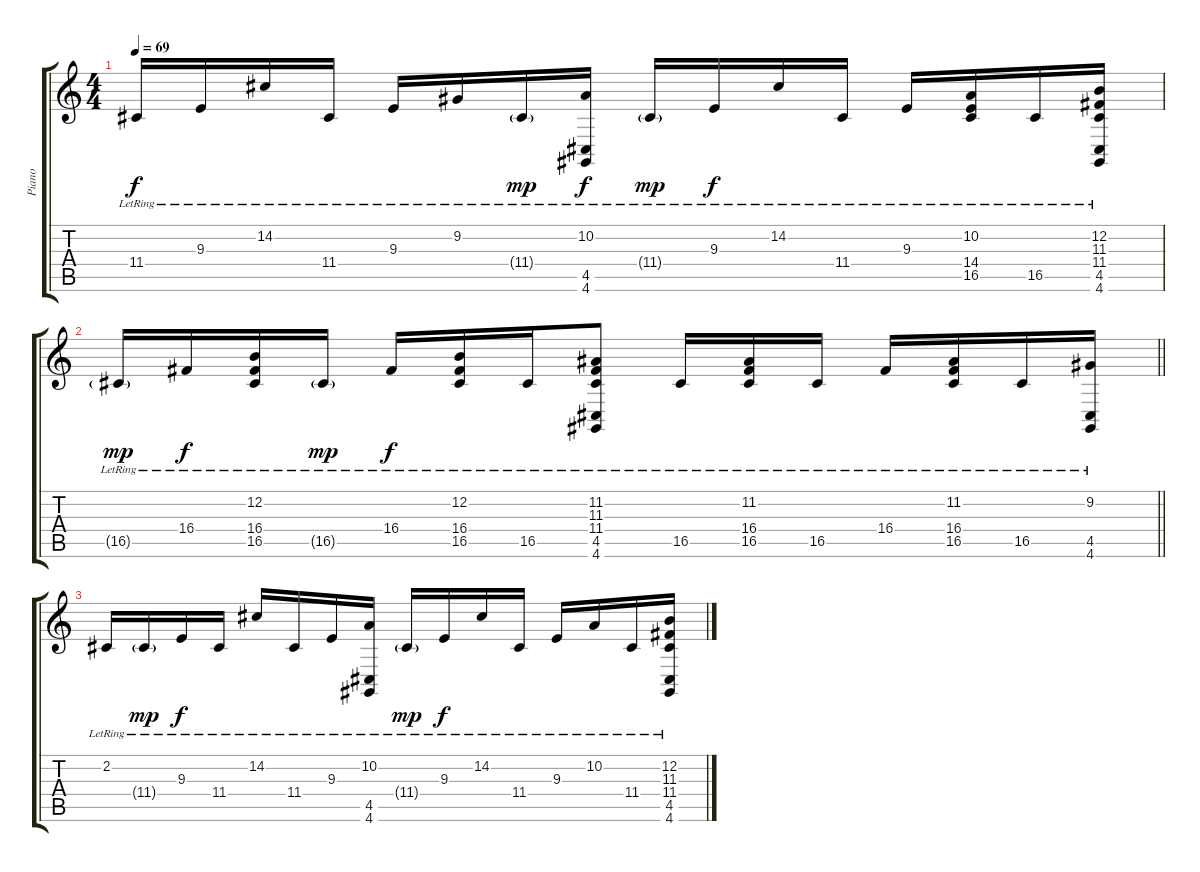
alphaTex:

\track ("Piano" "Piano") {instrument brightacousticpiano}
\staff {score tabs}
\tuning (E4 B3 G3 D3 A2 E2) {hide}
\ts (4 4)
\tempo 69
\clef g2
\ks aminor
11.4{lr}.16{dy f} 9.3{lr}.16 14.2{lr}.16 11.4{lr}.16 9.3{lr}.16 9.2{lr}.16 11.4{g lr}.16{dy mp} (10.2{lr} 4.5{lr} 4.6{lr}).16{dy f} 11.4{g lr}.16{dy mp} 9.3{lr}.16{dy f} 14.2{lr}.16 11.4{lr}.16 9.3{lr}.16 (10.2{lr} 14.4{lr} 16.5{lr}).16 16.5{lr}.16 (12.2{lr} 11.3{lr} 11.4{lr} 4.5{lr} 4.6{lr}).16 |
\barLineRight lightlight
16.5{g lr}.16{dy mp} 16.4{lr}.16{dy f} (12.2{lr} 16.4{lr} 16.5{lr}).16 16.5{g lr}.16{dy mp} 16.4{lr}.16{dy f} (12.2{lr} 16.4{lr} 16.5{lr}).16 16.5{lr}.16 (11.2{lr} 11.3{lr} 11.4{lr} 4.5{lr} 4.6{lr}).8 16.5{lr}.16 (11.2{lr} 16.4{lr} 16.5{lr}).16 16.5{lr}.16 16.4{lr}.16 (11.2{lr} 16.4{lr} 16.5{lr}).16 16.5{lr}.16 (9.2{lr} 4.5{lr} 4.6{lr}).16 |
2.2{lr}.16 11.4{g lr}.16{dy mp} 9.3{lr}.16{dy f} 11.4{lr}.16 14.2{lr}.16 11.4{lr}.16 9.3{lr}.16 (10.2{lr} 4.5{lr} 4.6{lr}).16 11.4{g lr}.16{dy mp} 9.3{lr}.16{dy f} 14.2{lr}.16 11.4{lr}.16 9.3{lr}.16 10.2{lr}.16 11.4{lr}.16 (12.2{lr} 11.3{lr} 11.4{lr} 4.5{lr} 4.6{lr}).16
